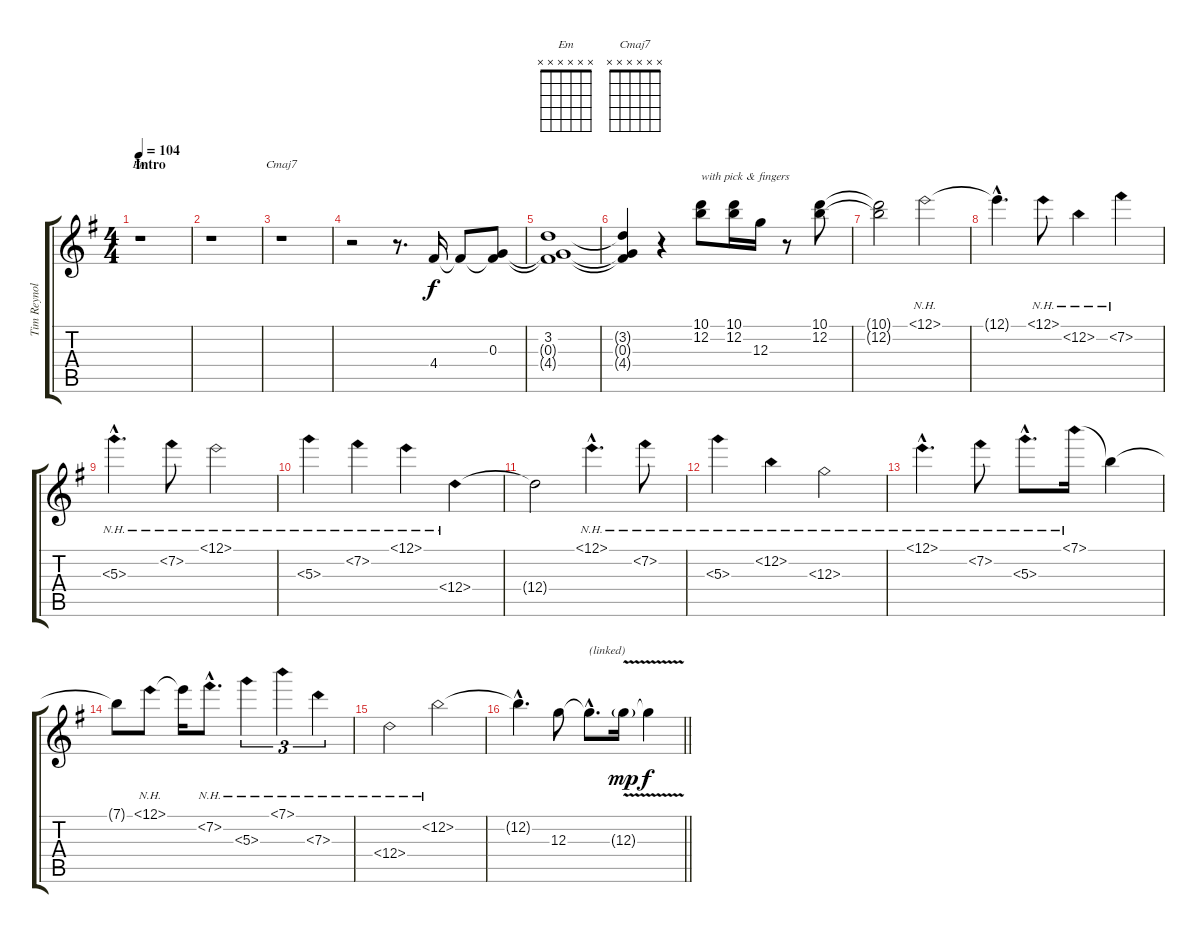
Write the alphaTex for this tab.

\track ("Tim Reynolds" "Tim Reynol") {instrument acousticguitarsteel}
\staff {score tabs}
\tuning (E4 B3 G3 D3 A2 E2) {hide}
\chord ("Em" x x x x x x)
\chord ("Cmaj7" x x x x x x)
\ts (4 4)
\section ("" "Intro")
\tempo 104
\clef g2
\ks eminor
r.1{ch "Em" dy f instrument acousticguitarsteel} |
r.1 |
r.1{ch "Cmaj7"} |
r.2 r.8{d} 4.4.16 4.4{t}.8 (0.3 4.4{t}).8 |
(3.2 0.3{t} 4.4{t}).1 |
(3.2{t} 0.3{t} 4.4{t}).4 r.4 (10.1 12.2).8{txt "with pick & fingers"} (10.1 12.2).16 12.3.16 r.8 (10.1 12.2).8 |
(10.1{t} 12.2{t}).2 12.1{nh}.2 |
12.1{hac t}.4{d} 12.1{nh}.8 12.2{nh}.4 7.2{nh}.4 |
5.3{nh hac}.4{d} 7.2{nh}.8 12.1{nh}.2 |
5.3{nh}.4 7.2{nh}.4 12.1{nh}.4 12.4{nh}.4 |
12.4{t}.2 12.1{nh hac}.4{d} 7.2{nh}.8 |
5.3{nh}.4 12.2{nh}.4 12.3{nh}.2 |
12.1{nh hac}.4{d} 7.2{nh}.8 5.3{nh hac}.8{d} 7.1{nh}.16 7.1{t}.4 |
7.1{t}.8 12.1{nh}.8 12.1{t}.16 7.2{nh hac}.8{d} 5.3{nh}.4{tu (3 2)} 7.1{nh}.4{tu (3 2)} 7.3{nh}.4{tu (3 2)} |
12.4{nh}.2 12.2{nh}.2 |
\barLineRight lightlight
12.2{hac t}.4{d} 12.3.8 12.3{hac t}.8{d txt "(linked)"} 12.3{v g}.16{dy mp} 12.3{t}.4{dy f}
